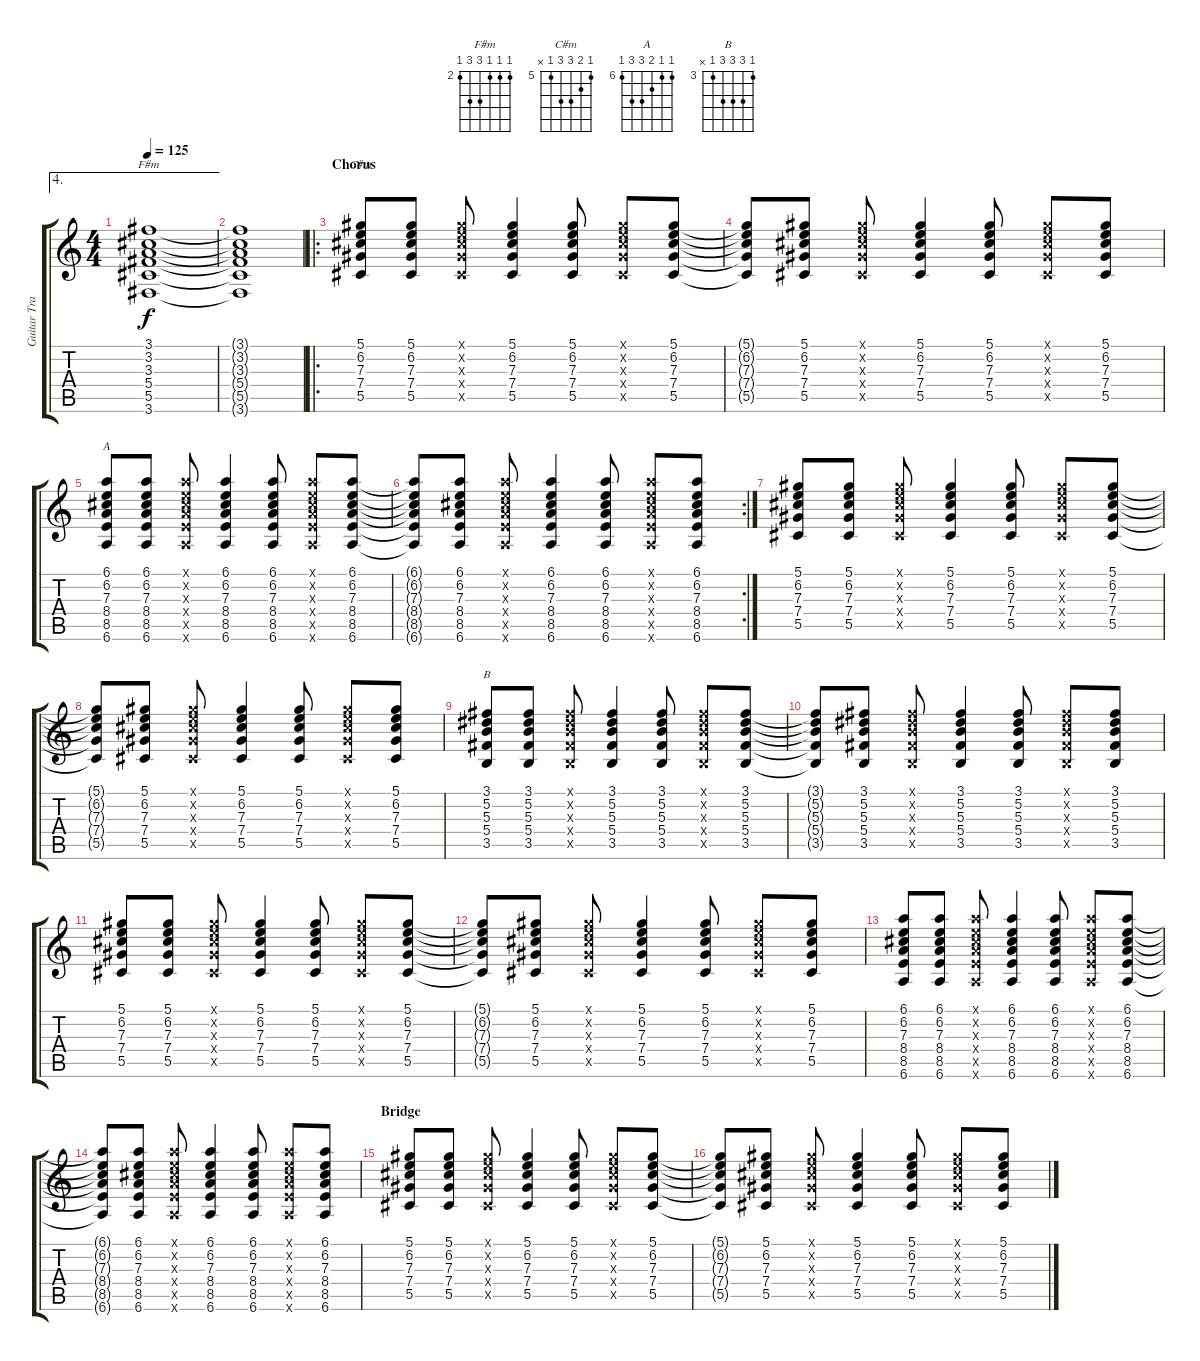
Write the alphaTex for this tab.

\track ("Guitar Track" "Guitar Tra") {instrument acousticguitarsteel}
\staff {score tabs}
\tuning (Eb4 Bb3 Gb3 Db3 Ab2 Eb2) {hide}
\chord ("F#m" 2 2 2 4 4 2) {firstfret 2}
\chord ("C#m" 5 6 7 7 5 x) {firstfret 5}
\chord ("A" 6 6 7 8 8 6) {firstfret 6}
\chord ("B" 3 5 5 5 3 x) {firstfret 3}
\ae 4
\ts (4 4)
\tempo 125
\clef g2
\ks c
(3.1 3.2 3.3 5.4 5.5 3.6).1{ch "F#m" dy f} |
(3.1{t} 3.2{t} 3.3{t} 5.4{t} 5.5{t} 3.6{t}).1 |
\ro
\section ("" "Chorus")
(5.1 6.2 7.3 7.4 5.5).8{ch "C#m"} (5.1 6.2 7.3 7.4 5.5).8 (5.1{x} 6.2{x} 7.3{x} 7.4{x} 5.5{x}).8 (5.1 6.2 7.3 7.4 5.5).4 (5.1 6.2 7.3 7.4 5.5).8 (5.1{x} 6.2{x} 7.3{x} 7.4{x} 5.5{x}).8 (5.1 6.2 7.3 7.4 5.5).8 |
(5.1{t} 6.2{t} 7.3{t} 7.4{t} 5.5{t}).8 (5.1 6.2 7.3 7.4 5.5).8 (5.1{x} 6.2{x} 7.3{x} 7.4{x} 5.5{x}).8 (5.1 6.2 7.3 7.4 5.5).4 (5.1 6.2 7.3 7.4 5.5).8 (5.1{x} 6.2{x} 7.3{x} 7.4{x} 5.5{x}).8 (5.1 6.2 7.3 7.4 5.5).8 |
(6.1 6.2 7.3 8.4 8.5 6.6).8{ch "A"} (6.1 6.2 7.3 8.4 8.5 6.6).8 (6.1{x} 6.2{x} 7.3{x} 8.4{x} 8.5{x} 6.6{x}).8 (6.1 6.2 7.3 8.4 8.5 6.6).4 (6.1 6.2 7.3 8.4 8.5 6.6).8 (6.1{x} 6.2{x} 7.3{x} 8.4{x} 8.5{x} 6.6{x}).8 (6.1 6.2 7.3 8.4 8.5 6.6).8 |
\rc 2
(6.1{t} 6.2{t} 7.3{t} 8.4{t} 8.5{t} 6.6{t}).8 (6.1 6.2 7.3 8.4 8.5 6.6).8 (6.1{x} 6.2{x} 7.3{x} 8.4{x} 8.5{x} 6.6{x}).8 (6.1 6.2 7.3 8.4 8.5 6.6).4 (6.1 6.2 7.3 8.4 8.5 6.6).8 (6.1{x} 6.2{x} 7.3{x} 8.4{x} 8.5{x} 6.6{x}).8 (6.1 6.2 7.3 8.4 8.5 6.6).8 |
(5.1 6.2 7.3 7.4 5.5).8 (5.1 6.2 7.3 7.4 5.5).8 (5.1{x} 6.2{x} 7.3{x} 7.4{x} 5.5{x}).8 (5.1 6.2 7.3 7.4 5.5).4 (5.1 6.2 7.3 7.4 5.5).8 (5.1{x} 6.2{x} 7.3{x} 7.4{x} 5.5{x}).8 (5.1 6.2 7.3 7.4 5.5).8 |
(5.1{t} 6.2{t} 7.3{t} 7.4{t} 5.5{t}).8 (5.1 6.2 7.3 7.4 5.5).8 (5.1{x} 6.2{x} 7.3{x} 7.4{x} 5.5{x}).8 (5.1 6.2 7.3 7.4 5.5).4 (5.1 6.2 7.3 7.4 5.5).8 (5.1{x} 6.2{x} 7.3{x} 7.4{x} 5.5{x}).8 (5.1 6.2 7.3 7.4 5.5).8 |
(3.1 5.2 5.3 5.4 3.5).8{ch "B"} (3.1 5.2 5.3 5.4 3.5).8 (3.1{x} 5.2{x} 5.3{x} 5.4{x} 3.5{x}).8 (3.1 5.2 5.3 5.4 3.5).4 (3.1 5.2 5.3 5.4 3.5).8 (3.1{x} 5.2{x} 5.3{x} 5.4{x} 3.5{x}).8 (3.1 5.2 5.3 5.4 3.5).8 |
(3.1{t} 5.2{t} 5.3{t} 5.4{t} 3.5{t}).8 (3.1 5.2 5.3 5.4 3.5).8 (3.1{x} 5.2{x} 5.3{x} 5.4{x} 3.5{x}).8 (3.1 5.2 5.3 5.4 3.5).4 (3.1 5.2 5.3 5.4 3.5).8 (3.1{x} 5.2{x} 5.3{x} 5.4{x} 3.5{x}).8 (3.1 5.2 5.3 5.4 3.5).8 |
(5.1 6.2 7.3 7.4 5.5).8 (5.1 6.2 7.3 7.4 5.5).8 (5.1{x} 6.2{x} 7.3{x} 7.4{x} 5.5{x}).8 (5.1 6.2 7.3 7.4 5.5).4 (5.1 6.2 7.3 7.4 5.5).8 (5.1{x} 6.2{x} 7.3{x} 7.4{x} 5.5{x}).8 (5.1 6.2 7.3 7.4 5.5).8 |
(5.1{t} 6.2{t} 7.3{t} 7.4{t} 5.5{t}).8 (5.1 6.2 7.3 7.4 5.5).8 (5.1{x} 6.2{x} 7.3{x} 7.4{x} 5.5{x}).8 (5.1 6.2 7.3 7.4 5.5).4 (5.1 6.2 7.3 7.4 5.5).8 (5.1{x} 6.2{x} 7.3{x} 7.4{x} 5.5{x}).8 (5.1 6.2 7.3 7.4 5.5).8 |
(6.1 6.2 7.3 8.4 8.5 6.6).8 (6.1 6.2 7.3 8.4 8.5 6.6).8 (6.1{x} 6.2{x} 7.3{x} 8.4{x} 8.5{x} 6.6{x}).8 (6.1 6.2 7.3 8.4 8.5 6.6).4 (6.1 6.2 7.3 8.4 8.5 6.6).8 (6.1{x} 6.2{x} 7.3{x} 8.4{x} 8.5{x} 6.6{x}).8 (6.1 6.2 7.3 8.4 8.5 6.6).8 |
(6.1{t} 6.2{t} 7.3{t} 8.4{t} 8.5{t} 6.6{t}).8 (6.1 6.2 7.3 8.4 8.5 6.6).8 (6.1{x} 6.2{x} 7.3{x} 8.4{x} 8.5{x} 6.6{x}).8 (6.1 6.2 7.3 8.4 8.5 6.6).4 (6.1 6.2 7.3 8.4 8.5 6.6).8 (6.1{x} 6.2{x} 7.3{x} 8.4{x} 8.5{x} 6.6{x}).8 (6.1 6.2 7.3 8.4 8.5 6.6).8 |
\section ("" "Bridge")
(5.1 6.2 7.3 7.4 5.5).8 (5.1 6.2 7.3 7.4 5.5).8 (5.1{x} 6.2{x} 7.3{x} 7.4{x} 5.5{x}).8 (5.1 6.2 7.3 7.4 5.5).4 (5.1 6.2 7.3 7.4 5.5).8 (5.1{x} 6.2{x} 7.3{x} 7.4{x} 5.5{x}).8 (5.1 6.2 7.3 7.4 5.5).8 |
(5.1{t} 6.2{t} 7.3{t} 7.4{t} 5.5{t}).8 (5.1 6.2 7.3 7.4 5.5).8 (5.1{x} 6.2{x} 7.3{x} 7.4{x} 5.5{x}).8 (5.1 6.2 7.3 7.4 5.5).4 (5.1 6.2 7.3 7.4 5.5).8 (5.1{x} 6.2{x} 7.3{x} 7.4{x} 5.5{x}).8 (5.1 6.2 7.3 7.4 5.5).8
